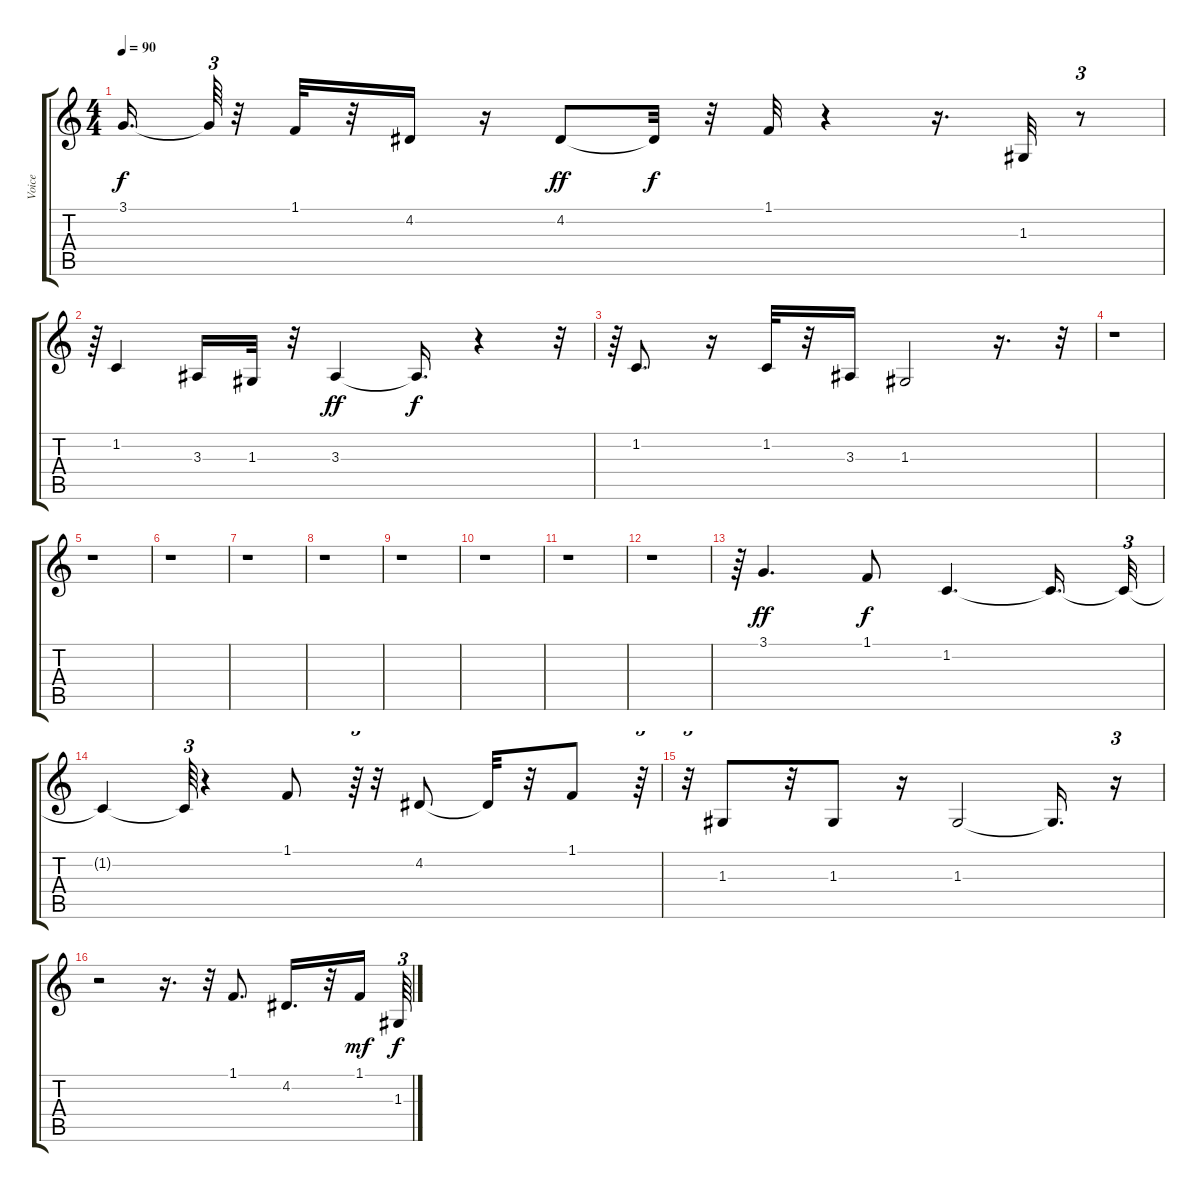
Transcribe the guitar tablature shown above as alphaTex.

\track ("Voice" "Voice") {instrument tenorsax}
\staff {score tabs}
\tuning (E4 B3 G3 D3 A2 E2) {hide}
\ts (4 4)
\tempo 90
\clef g2
\ks c
3.1{t}.16{d dy f} 3.1{t}.64{tu (3 2)} r.32 1.1.32 r.32 4.2.16 r.16 4.2.8{dy ff} 4.2{t}.32{dy f} r.32 1.1.32 r.4 r.16{d} 1.3.32 r.8{tu (3 2)} |
r.64{tu (3 2)} 1.2.4 3.3.16 1.3.32 r.32 3.3.4{dy ff} 3.3{t}.16{d dy f} r.4 r.32{tu (3 2)} |
r.64{tu (3 2)} 1.2.8{d} r.16 1.2.32 r.32 3.3.16 1.3.2 r.16{d} r.32{tu (3 2)} |
r.1 |
r.1 |
r.1 |
r.1 |
r.1 |
r.1 |
r.1 |
r.1 |
r.1 |
r.64{tu (3 2)} 3.1.4{d dy ff} 1.1.8{dy f} 1.2.4{d} 1.2{t}.16{d} 1.2{t}.32{tu (3 2)} |
1.2{t}.4 1.2{t}.64{tu (3 2)} r.4 1.1.8 r.64{tu (3 2)} r.32 4.2.8 4.2{t}.32 r.32 1.1.8 r.64{tu (3 2)} |
r.32{tu (3 2)} 1.3.8 r.32 1.3.8 r.16 1.3.2 1.3{t}.16{d} r.16{tu (3 2)} |
r.2 r.16{d} r.32{tu (3 2)} 1.1.8{d} 4.2.16{d} r.32 1.1.16{dy mf} 1.3.64{tu (3 2) dy f}
